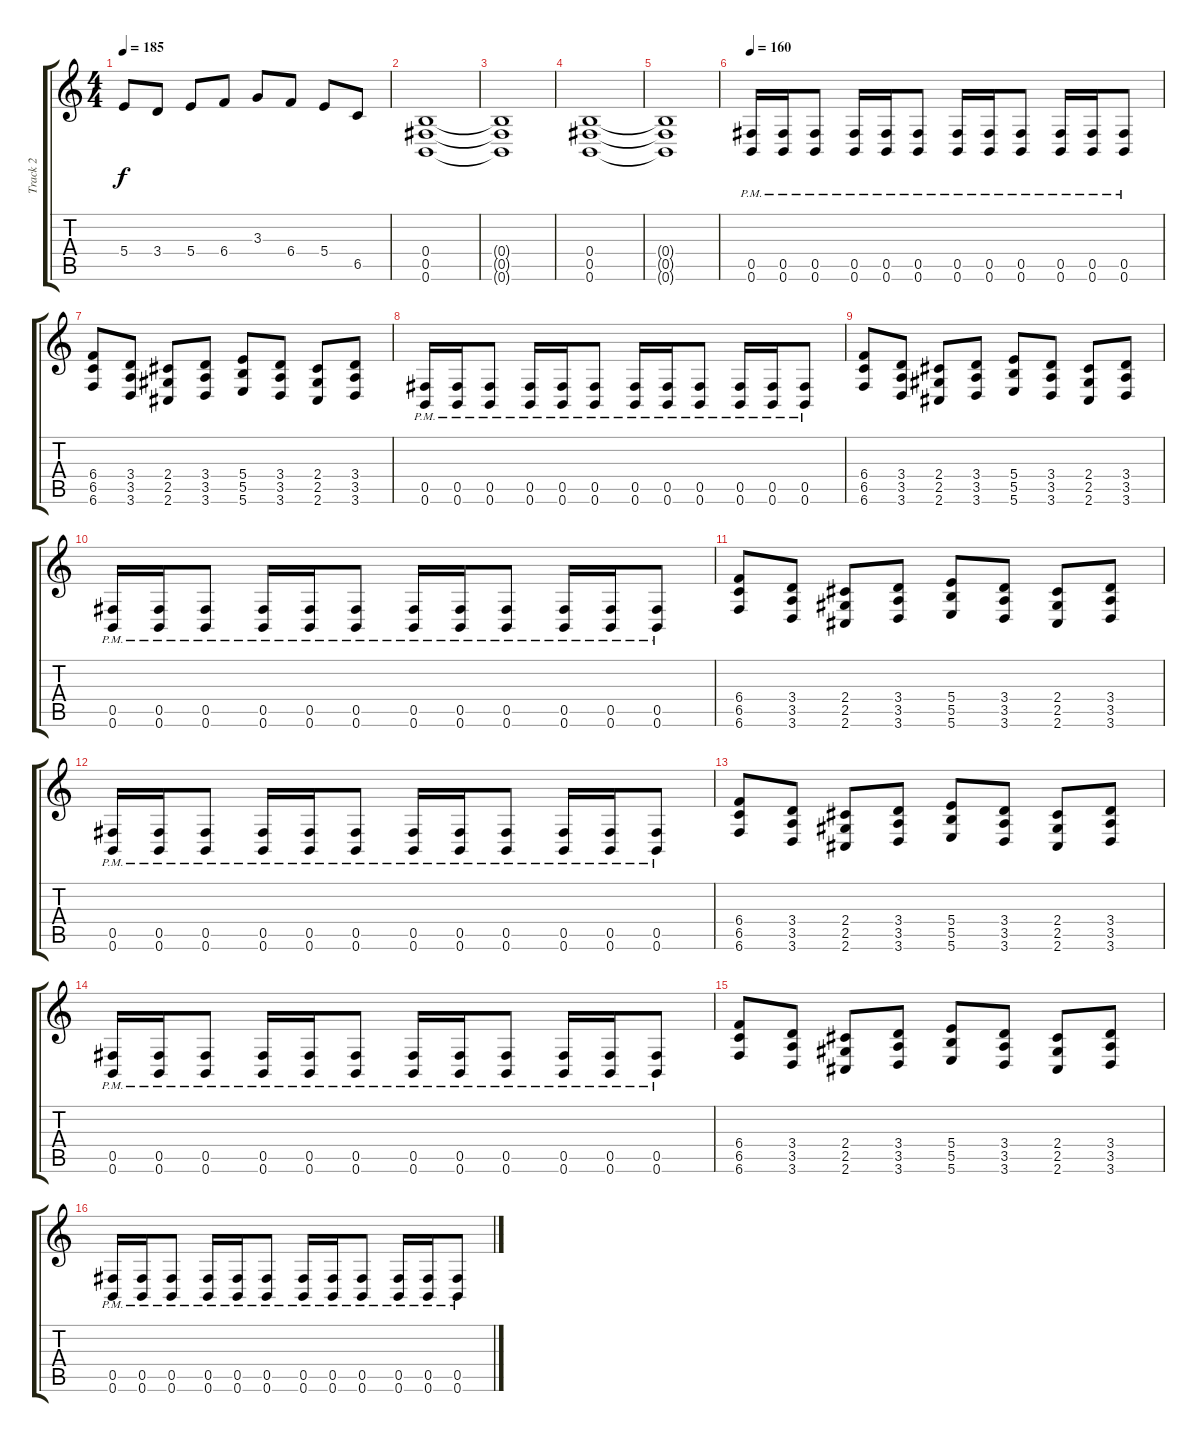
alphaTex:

\track ("Track 2" "Track 2") {instrument distortionguitar}
\staff {score tabs}
\tuning (Db4 Ab3 E3 B2 Gb2 B1) {hide}
\ts (4 4)
\tempo 185
\clef g2
\ks c
5.4.8{dy f} 3.4.8 5.4.8 6.4.8 3.3.8 6.4.8 5.4.8 6.5.8 |
(0.4 0.5 0.6).1 |
(0.4{t} 0.5{t} 0.6{t}).1 |
(0.4 0.5 0.6).1 |
(0.4{t} 0.5{t} 0.6{t}).1 |
\tempo 160
(0.5{pm} 0.6{pm}).16 (0.5{pm} 0.6{pm}).16 (0.5{pm} 0.6{pm}).8 (0.5{pm} 0.6{pm}).16 (0.5{pm} 0.6{pm}).16 (0.5{pm} 0.6{pm}).8 (0.5{pm} 0.6{pm}).16 (0.5{pm} 0.6{pm}).16 (0.5{pm} 0.6{pm}).8 (0.5{pm} 0.6{pm}).16 (0.5{pm} 0.6{pm}).16 (0.5{pm} 0.6{pm}).8 |
(6.4 6.5 6.6).8 (3.4 3.5 3.6).8 (2.4 2.5 2.6).8 (3.4 3.5 3.6).8 (5.4 5.5 5.6).8 (3.4 3.5 3.6).8 (2.4 2.5 2.6).8 (3.4 3.5 3.6).8 |
(0.5{pm} 0.6{pm}).16 (0.5{pm} 0.6{pm}).16 (0.5{pm} 0.6{pm}).8 (0.5{pm} 0.6{pm}).16 (0.5{pm} 0.6{pm}).16 (0.5{pm} 0.6{pm}).8 (0.5{pm} 0.6{pm}).16 (0.5{pm} 0.6{pm}).16 (0.5{pm} 0.6{pm}).8 (0.5{pm} 0.6{pm}).16 (0.5{pm} 0.6{pm}).16 (0.5{pm} 0.6{pm}).8 |
(6.4 6.5 6.6).8 (3.4 3.5 3.6).8 (2.4 2.5 2.6).8 (3.4 3.5 3.6).8 (5.4 5.5 5.6).8 (3.4 3.5 3.6).8 (2.4 2.5 2.6).8 (3.4 3.5 3.6).8 |
(0.5{pm} 0.6{pm}).16 (0.5{pm} 0.6{pm}).16 (0.5{pm} 0.6{pm}).8 (0.5{pm} 0.6{pm}).16 (0.5{pm} 0.6{pm}).16 (0.5{pm} 0.6{pm}).8 (0.5{pm} 0.6{pm}).16 (0.5{pm} 0.6{pm}).16 (0.5{pm} 0.6{pm}).8 (0.5{pm} 0.6{pm}).16 (0.5{pm} 0.6{pm}).16 (0.5{pm} 0.6{pm}).8 |
(6.4 6.5 6.6).8 (3.4 3.5 3.6).8 (2.4 2.5 2.6).8 (3.4 3.5 3.6).8 (5.4 5.5 5.6).8 (3.4 3.5 3.6).8 (2.4 2.5 2.6).8 (3.4 3.5 3.6).8 |
(0.5{pm} 0.6{pm}).16 (0.5{pm} 0.6{pm}).16 (0.5{pm} 0.6{pm}).8 (0.5{pm} 0.6{pm}).16 (0.5{pm} 0.6{pm}).16 (0.5{pm} 0.6{pm}).8 (0.5{pm} 0.6{pm}).16 (0.5{pm} 0.6{pm}).16 (0.5{pm} 0.6{pm}).8 (0.5{pm} 0.6{pm}).16 (0.5{pm} 0.6{pm}).16 (0.5{pm} 0.6{pm}).8 |
(6.4 6.5 6.6).8 (3.4 3.5 3.6).8 (2.4 2.5 2.6).8 (3.4 3.5 3.6).8 (5.4 5.5 5.6).8 (3.4 3.5 3.6).8 (2.4 2.5 2.6).8 (3.4 3.5 3.6).8 |
(0.5{pm} 0.6{pm}).16 (0.5{pm} 0.6{pm}).16 (0.5{pm} 0.6{pm}).8 (0.5{pm} 0.6{pm}).16 (0.5{pm} 0.6{pm}).16 (0.5{pm} 0.6{pm}).8 (0.5{pm} 0.6{pm}).16 (0.5{pm} 0.6{pm}).16 (0.5{pm} 0.6{pm}).8 (0.5{pm} 0.6{pm}).16 (0.5{pm} 0.6{pm}).16 (0.5{pm} 0.6{pm}).8 |
(6.4 6.5 6.6).8 (3.4 3.5 3.6).8 (2.4 2.5 2.6).8 (3.4 3.5 3.6).8 (5.4 5.5 5.6).8 (3.4 3.5 3.6).8 (2.4 2.5 2.6).8 (3.4 3.5 3.6).8 |
(0.5{pm} 0.6{pm}).16 (0.5{pm} 0.6{pm}).16 (0.5{pm} 0.6{pm}).8 (0.5{pm} 0.6{pm}).16 (0.5{pm} 0.6{pm}).16 (0.5{pm} 0.6{pm}).8 (0.5{pm} 0.6{pm}).16 (0.5{pm} 0.6{pm}).16 (0.5{pm} 0.6{pm}).8 (0.5{pm} 0.6{pm}).16 (0.5{pm} 0.6{pm}).16 (0.5{pm} 0.6{pm}).8
